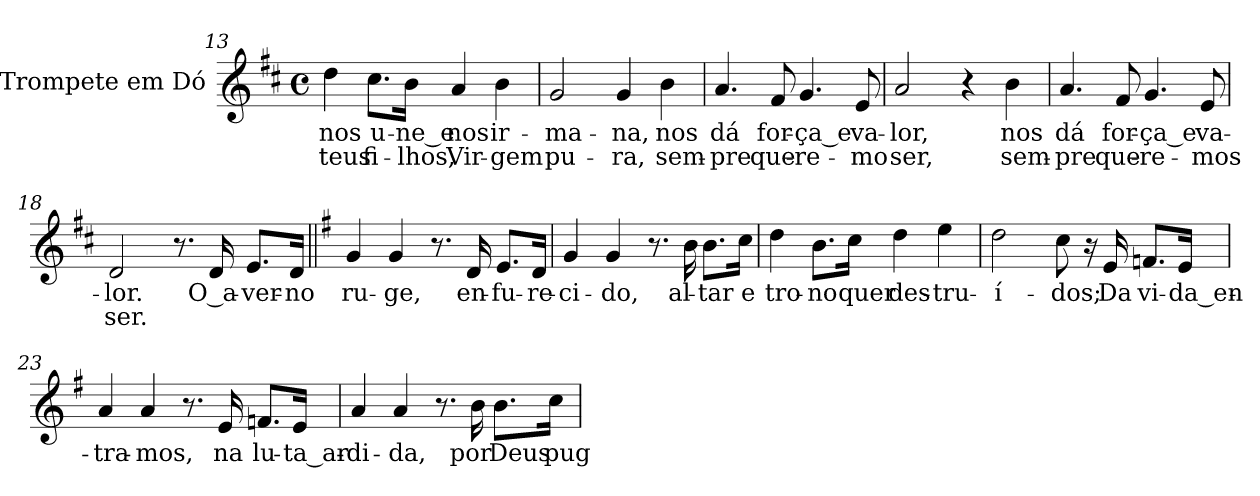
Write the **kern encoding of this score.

**kern	**text	**text
*part1	*part1	*part1
*staff1	*staff1	*staff1
*I"Trompete em Dó	*	*
*clefG2	*	*
*k[f#c#]	*	*
*D:	*	*
*M4/4	*	*
*met(c)	*	*
=13	=13	=13
!	!LO:LY:b:color=#000000	!LO:LY:b:color=#000000
4ddi\	nos	teus
!	!LO:LY:b:color=#000000	!LO:LY:b:color=#000000
8.cc#i\L	u-	fi-
!	!LO:LY:b:color=#000000	!LO:LY:b:color=#000000
16bi\Jk	-ne_e	-lhos,
!	!LO:LY:b:color=#000000	!LO:LY:b:color=#000000
4ai/	nos	Vir-
!	!LO:LY:b:color=#000000	!LO:LY:b:color=#000000
4bi\	ir-	-gem
=14	=14	=14
!	!LO:LY:b:color=#000000	!LO:LY:b:color=#000000
2gi/	-ma-	pu-
!	!LO:LY:b:color=#000000	!LO:LY:b:color=#000000
4gi/	-na,	-ra,
!	!LO:LY:b:color=#000000	!LO:LY:b:color=#000000
4bi\	nos	sem-
=15	=15	=15
!	!LO:LY:b:color=#000000	!LO:LY:b:color=#000000
4.ai/	dá	-pre
!	!LO:LY:b:color=#000000	!LO:LY:b:color=#000000
8f#i/	for-	que-
!	!LO:LY:b:color=#000000	!LO:LY:b:color=#000000
4.gi/	-ça_e	-re-
!	!LO:LY:b:color=#000000	!LO:LY:b:color=#000000
8ei/	va-	-mo
!!LO:LB:g=z
=16	=16	=16
!	!LO:LY:b:color=#000000	!LO:LY:b:color=#000000
2ai/	-lor,	ser,
4r	.	.
!	!LO:LY:b:color=#000000	!LO:LY:b:color=#000000
4bi\	nos	sem-
=17	=17	=17
!	!LO:LY:b:color=#000000	!LO:LY:b:color=#000000
4.ai/	dá	-pre
!	!LO:LY:b:color=#000000	!LO:LY:b:color=#000000
8f#i/	for-	que-
!	!LO:LY:b:color=#000000	!LO:LY:b:color=#000000
4.gi/	-ça_e	-re-
!	!LO:LY:b:color=#000000	!LO:LY:b:color=#000000
8ei/	va-	-mos
=18	=18	=18
!	!LO:LY:b:color=#000000	!LO:LY:b:color=#000000
2di/	-lor.	ser.
8.r	.	.
!	!LO:LY:b:color=#000000	!
16di/	O_a-	.
!	!LO:LY:b:color=#000000	!
8.ei/L	-ver-	.
!	!LO:LY:b:color=#000000	!
16di/Jk	-no	.
=19||	=19||	=19||
*k[f#]	*	*
*G:	*	*
!	!LO:LY:b:color=#000000	!
4gi/	ru-	.
!	!LO:LY:b:color=#000000	!
4gi/	-ge,	.
8.r	.	.
!	!LO:LY:b:color=#000000	!
16di/	en-	.
!	!LO:LY:b:color=#000000	!
8.ei/L	-fu-	.
!	!LO:LY:b:color=#000000	!
16di/Jk	-re-	.
=20	=20	=20
!	!LO:LY:b:color=#000000	!
4gi/	-ci-	.
!	!LO:LY:b:color=#000000	!
4gi/	-do,	.
8.r	.	.
!	!LO:LY:b:color=#000000	!
16bi\	al-	.
!	!LO:LY:b:color=#000000	!
8.bi\L	-tar	.
!	!LO:LY:b:color=#000000	!
16cci\Jk	e	.
!!LO:LB:g=z
=21	=21	=21
!	!LO:LY:b:color=#000000	!
4ddi\	tro-	.
!	!LO:LY:b:color=#000000	!
8.bi\L	-no	.
!	!LO:LY:b:color=#000000	!
16cci\Jk	quer	.
!	!LO:LY:b:color=#000000	!
4ddi\	des-	.
!	!LO:LY:b:color=#000000	!
4eei\	-tru-	.
=22	=22	=22
!	!LO:LY:b:color=#000000	!
2ddi\	-í-	.
!	!LO:LY:b:color=#000000	!
8cci\	-dos;	.
16r	.	.
!	!LO:LY:b:color=#000000	!
16ei/	Da	.
!	!LO:LY:b:color=#000000	!
8.fni/L	vi-	.
!	!LO:LY:b:color=#000000	!
16ei/Jk	-da_en-	.
=23	=23	=23
!	!LO:LY:b:color=#000000	!
4ai/	-tra-	.
!	!LO:LY:b:color=#000000	!
4ai/	-mos,	.
8.r	.	.
!	!LO:LY:b:color=#000000	!
16ei/	na	.
!	!LO:LY:b:color=#000000	!
8.fni/L	lu-	.
!	!LO:LY:b:color=#000000	!
16ei/Jk	-ta_ar-	.
=24	=24	=24
!	!LO:LY:b:color=#000000	!
4ai/	-di-	.
!	!LO:LY:b:color=#000000	!
4ai/	-da,	.
8.r	.	.
!	!LO:LY:b:color=#000000	!
16bi\	por	.
!	!LO:LY:b:color=#000000	!
8.bi\L	Deus	.
!	!LO:LY:b:color=#000000	!
16cci\Jk	pug-	.
=	=	=
*-	*-	*-
